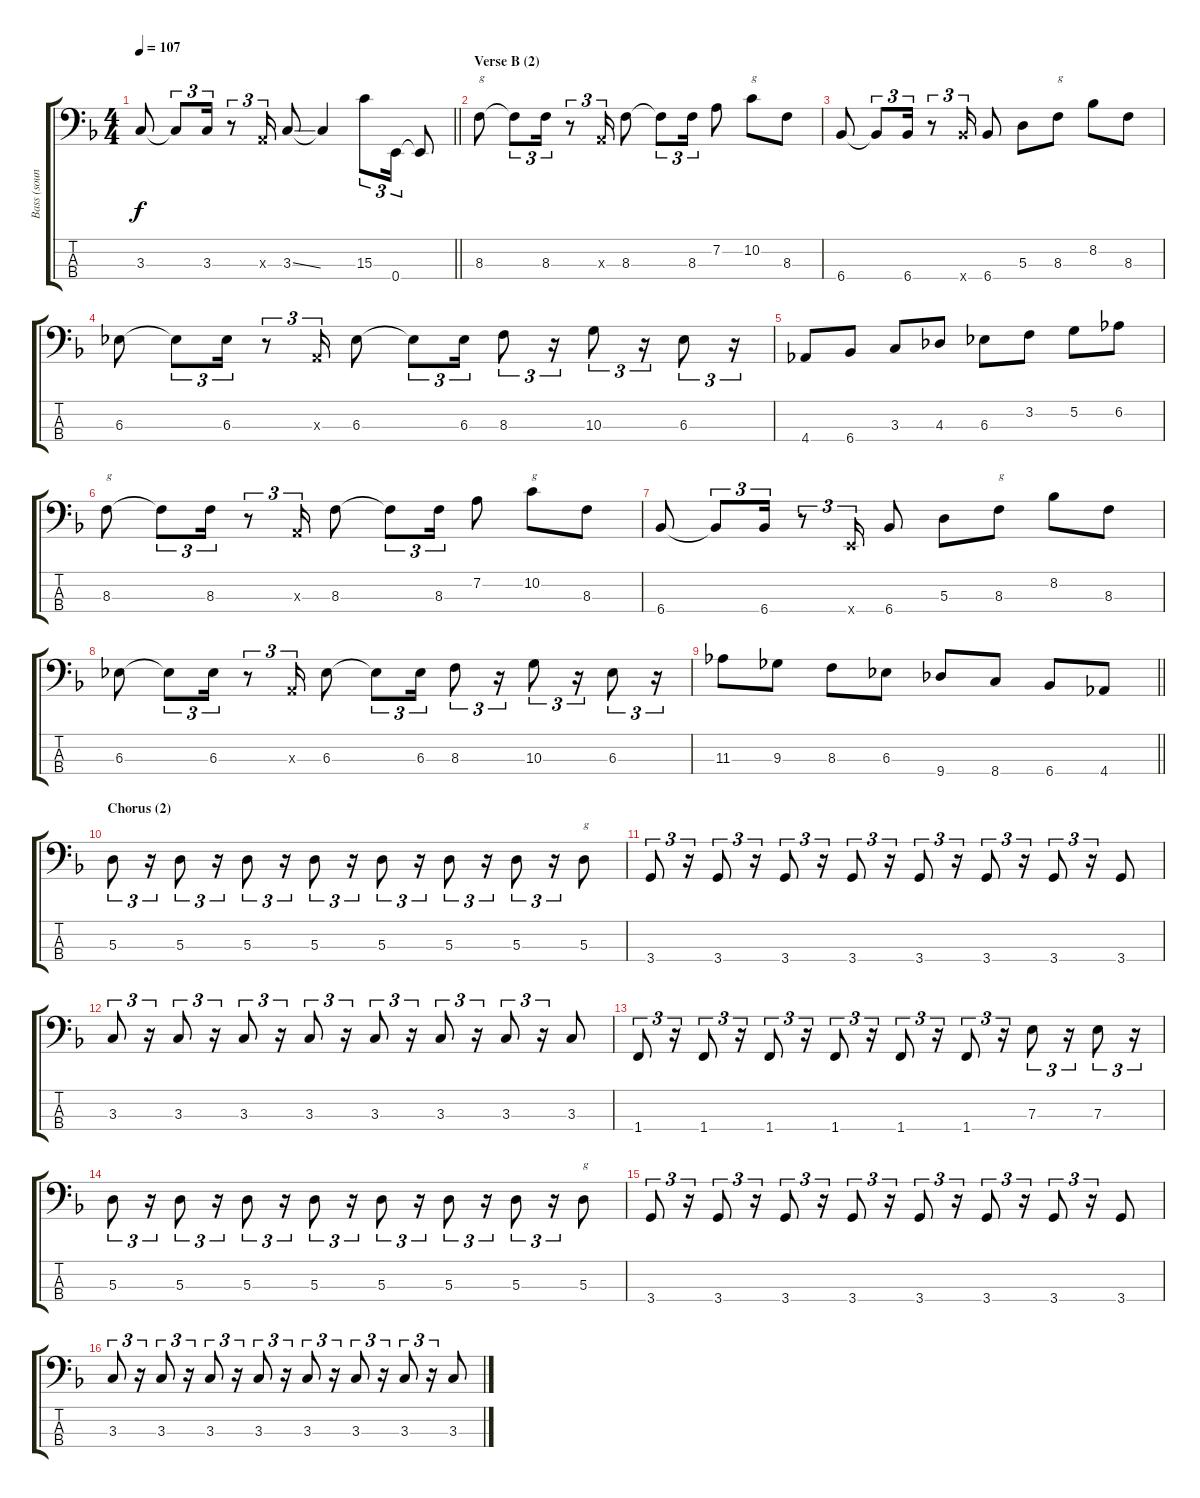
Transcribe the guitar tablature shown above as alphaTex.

\track ("Bass (sounding)" "Bass (soun") {instrument electricbassfinger}
\staff {score tabs}
\tuning (G2 D2 A1 E1) {hide}
\ts (4 4)
\tempo 107
\clef f4
\barLineRight lightlight
\ks dminor
3.3.8{dy f} 3.3{t}.8{tu (3 2)} 3.3.16{tu (3 2)} r.8{tu (3 2)} 0.3{x}.16{tu (3 2)} 3.3{ss}.8 3.3{t}.4 15.3.8{tu (3 2)} 0.4.16{tu (3 2)} 0.4{t}.8 |
\section ("" "Verse B (2)")
8.3.8{txt "g"} 8.3{t}.8{tu (3 2)} 8.3.16{tu (3 2)} r.8{tu (3 2)} 0.3{x}.16{tu (3 2)} 8.3.8 8.3{t}.8{tu (3 2)} 8.3.16{tu (3 2)} 7.2.8 10.2.8{txt "g"} 8.3.8 |
6.4.8 6.4{t}.8{tu (3 2)} 6.4.16{tu (3 2)} r.8{tu (3 2)} 6.4{x}.16{tu (3 2)} 6.4.8 5.3.8 8.3.8{txt "g"} 8.2.8 8.3.8 |
6.3.8 6.3{t}.8{tu (3 2)} 6.3.16{tu (3 2)} r.8{tu (3 2)} 0.3{x}.16{tu (3 2)} 6.3.8 6.3{t}.8{tu (3 2)} 6.3.16{tu (3 2)} 8.3.8{tu (3 2)} r.16{tu (3 2)} 10.3.8{tu (3 2)} r.16{tu (3 2)} 6.3.8{tu (3 2)} r.16{tu (3 2)} |
4.4.8 6.4.8 3.3.8 4.3.8 6.3.8 3.2.8 5.2.8 6.2.8 |
8.3.8{txt "g"} 8.3{t}.8{tu (3 2)} 8.3.16{tu (3 2)} r.8{tu (3 2)} 0.3{x}.16{tu (3 2)} 8.3.8 8.3{t}.8{tu (3 2)} 8.3.16{tu (3 2)} 7.2.8 10.2.8{txt "g"} 8.3.8 |
6.4.8 6.4{t}.8{tu (3 2)} 6.4.16{tu (3 2)} r.8{tu (3 2)} 0.4{x}.16{tu (3 2)} 6.4.8 5.3.8 8.3.8{txt "g"} 8.2.8 8.3.8 |
6.3.8 6.3{t}.8{tu (3 2)} 6.3.16{tu (3 2)} r.8{tu (3 2)} 0.3{x}.16{tu (3 2)} 6.3.8 6.3{t}.8{tu (3 2)} 6.3.16{tu (3 2)} 8.3.8{tu (3 2)} r.16{tu (3 2)} 10.3.8{tu (3 2)} r.16{tu (3 2)} 6.3.8{tu (3 2)} r.16{tu (3 2)} |
\barLineRight lightlight
11.3.8 9.3.8 8.3.8 6.3.8 9.4.8 8.4.8 6.4.8 4.4.8 |
\section ("" "Chorus (2)")
5.3.8{tu (3 2)} r.16{tu (3 2)} 5.3.8{tu (3 2)} r.16{tu (3 2)} 5.3.8{tu (3 2)} r.16{tu (3 2)} 5.3.8{tu (3 2)} r.16{tu (3 2)} 5.3.8{tu (3 2)} r.16{tu (3 2)} 5.3.8{tu (3 2)} r.16{tu (3 2)} 5.3.8{tu (3 2)} r.16{tu (3 2)} 5.3.8{txt "g"} |
3.4.8{tu (3 2)} r.16{tu (3 2)} 3.4.8{tu (3 2)} r.16{tu (3 2)} 3.4.8{tu (3 2)} r.16{tu (3 2)} 3.4.8{tu (3 2)} r.16{tu (3 2)} 3.4.8{tu (3 2)} r.16{tu (3 2)} 3.4.8{tu (3 2)} r.16{tu (3 2)} 3.4.8{tu (3 2)} r.16{tu (3 2)} 3.4.8 |
3.3.8{tu (3 2)} r.16{tu (3 2)} 3.3.8{tu (3 2)} r.16{tu (3 2)} 3.3.8{tu (3 2)} r.16{tu (3 2)} 3.3.8{tu (3 2)} r.16{tu (3 2)} 3.3.8{tu (3 2)} r.16{tu (3 2)} 3.3.8{tu (3 2)} r.16{tu (3 2)} 3.3.8{tu (3 2)} r.16{tu (3 2)} 3.3.8 |
1.4.8{tu (3 2)} r.16{tu (3 2)} 1.4.8{tu (3 2)} r.16{tu (3 2)} 1.4.8{tu (3 2)} r.16{tu (3 2)} 1.4.8{tu (3 2)} r.16{tu (3 2)} 1.4.8{tu (3 2)} r.16{tu (3 2)} 1.4.8{tu (3 2)} r.16{tu (3 2)} 7.3.8{tu (3 2)} r.16{tu (3 2)} 7.3.8{tu (3 2)} r.16{tu (3 2)} |
5.3.8{tu (3 2)} r.16{tu (3 2)} 5.3.8{tu (3 2)} r.16{tu (3 2)} 5.3.8{tu (3 2)} r.16{tu (3 2)} 5.3.8{tu (3 2)} r.16{tu (3 2)} 5.3.8{tu (3 2)} r.16{tu (3 2)} 5.3.8{tu (3 2)} r.16{tu (3 2)} 5.3.8{tu (3 2)} r.16{tu (3 2)} 5.3.8{txt "g"} |
3.4.8{tu (3 2)} r.16{tu (3 2)} 3.4.8{tu (3 2)} r.16{tu (3 2)} 3.4.8{tu (3 2)} r.16{tu (3 2)} 3.4.8{tu (3 2)} r.16{tu (3 2)} 3.4.8{tu (3 2)} r.16{tu (3 2)} 3.4.8{tu (3 2)} r.16{tu (3 2)} 3.4.8{tu (3 2)} r.16{tu (3 2)} 3.4.8 |
3.3.8{tu (3 2)} r.16{tu (3 2)} 3.3.8{tu (3 2)} r.16{tu (3 2)} 3.3.8{tu (3 2)} r.16{tu (3 2)} 3.3.8{tu (3 2)} r.16{tu (3 2)} 3.3.8{tu (3 2)} r.16{tu (3 2)} 3.3.8{tu (3 2)} r.16{tu (3 2)} 3.3.8{tu (3 2)} r.16{tu (3 2)} 3.3.8
